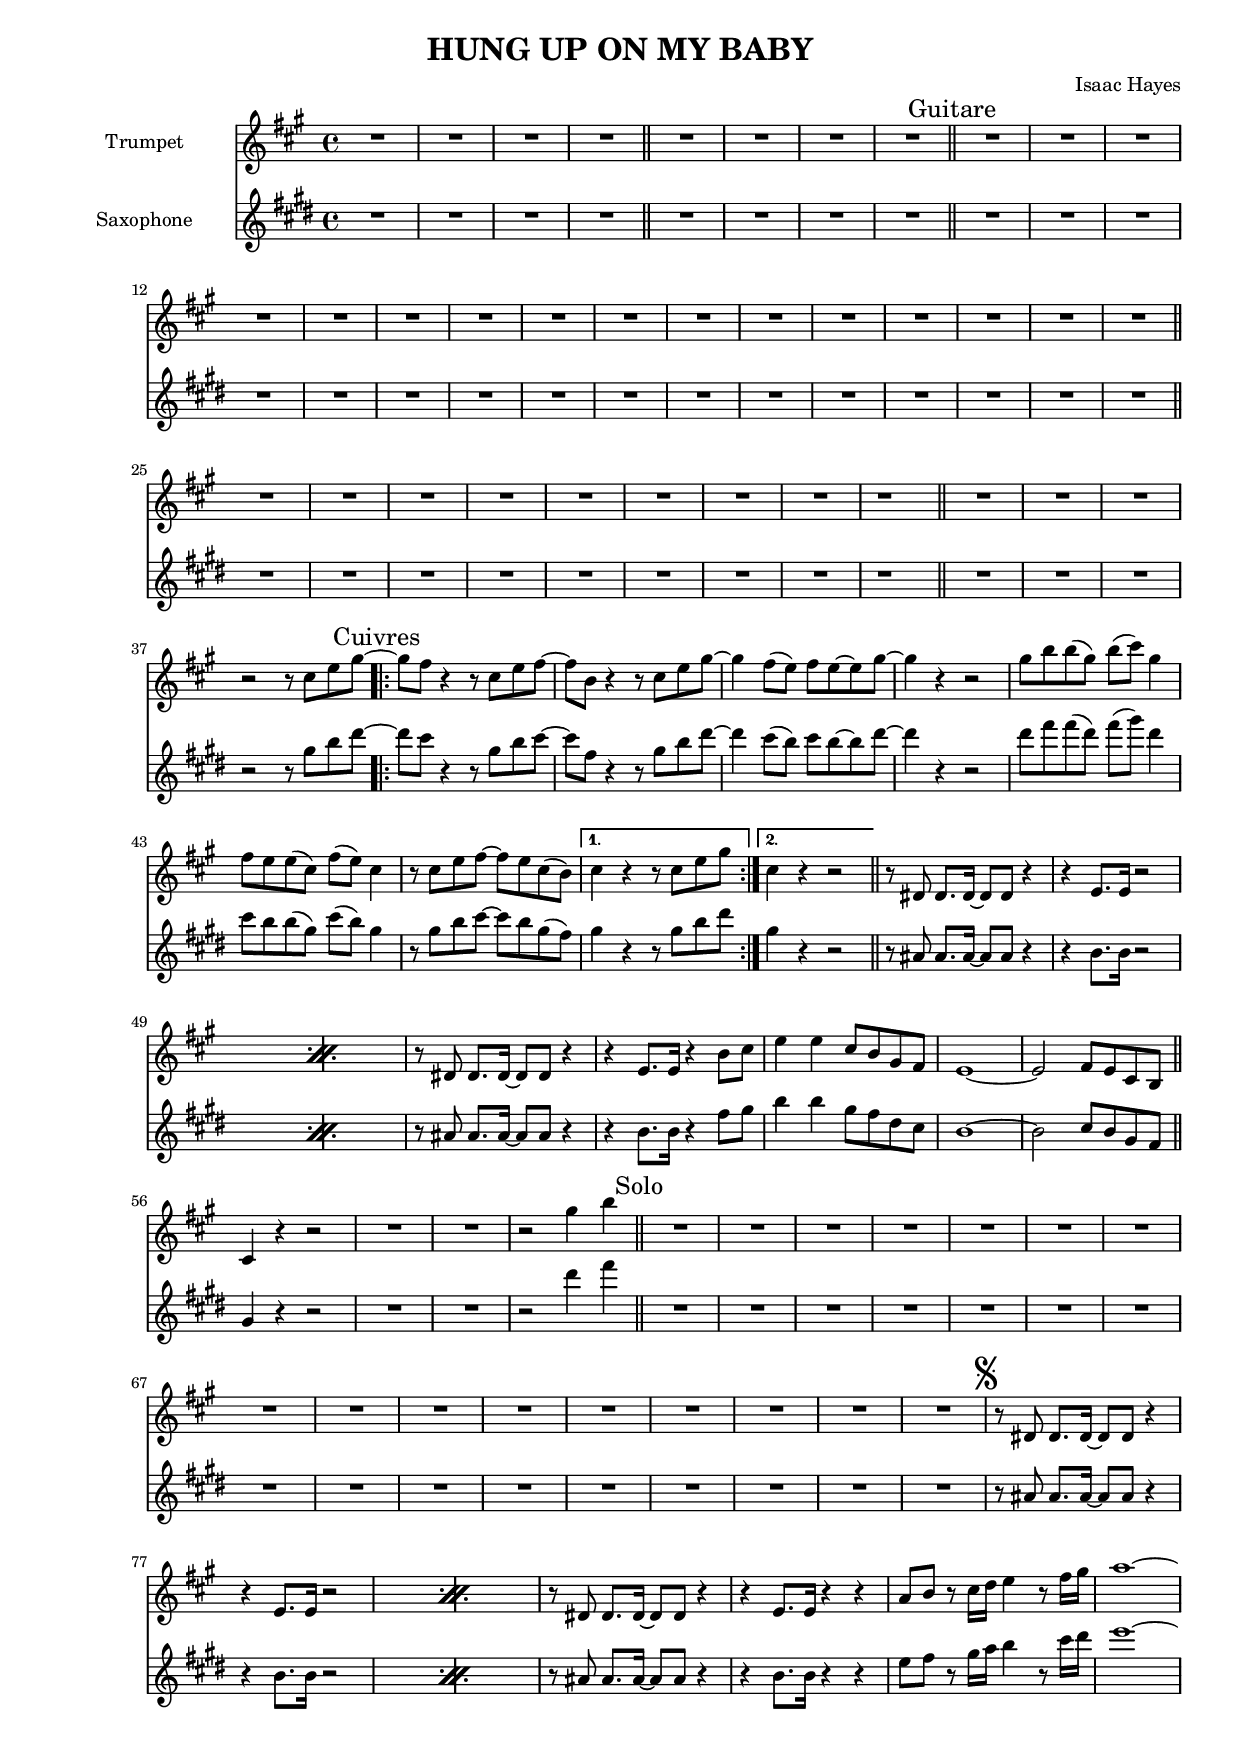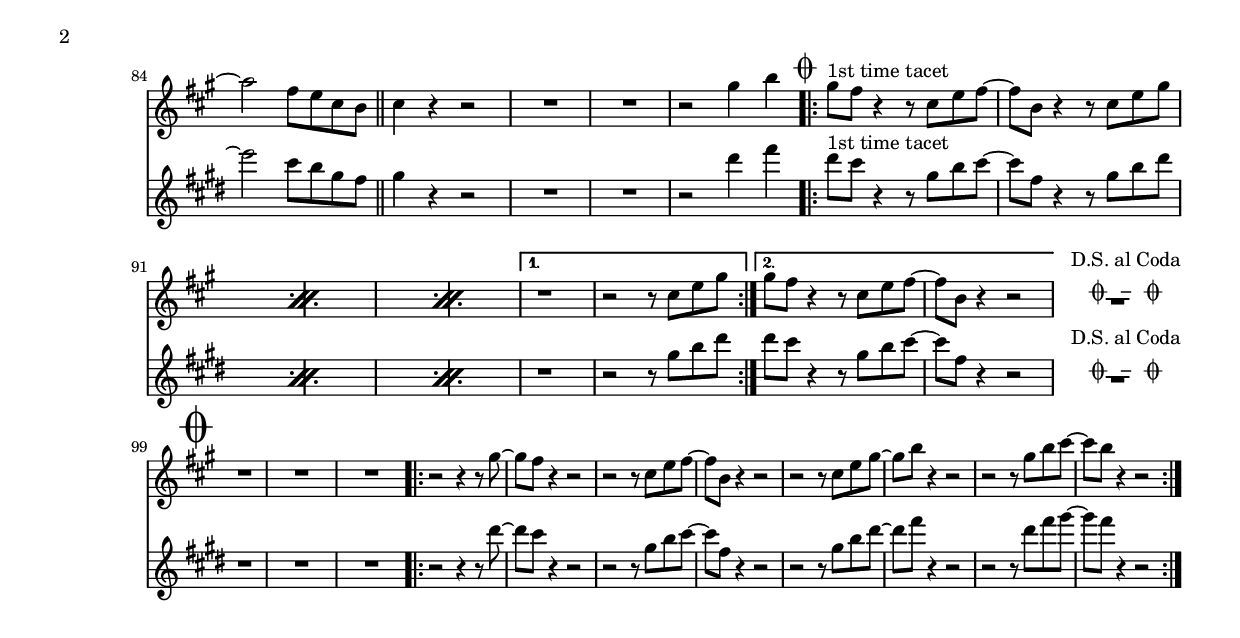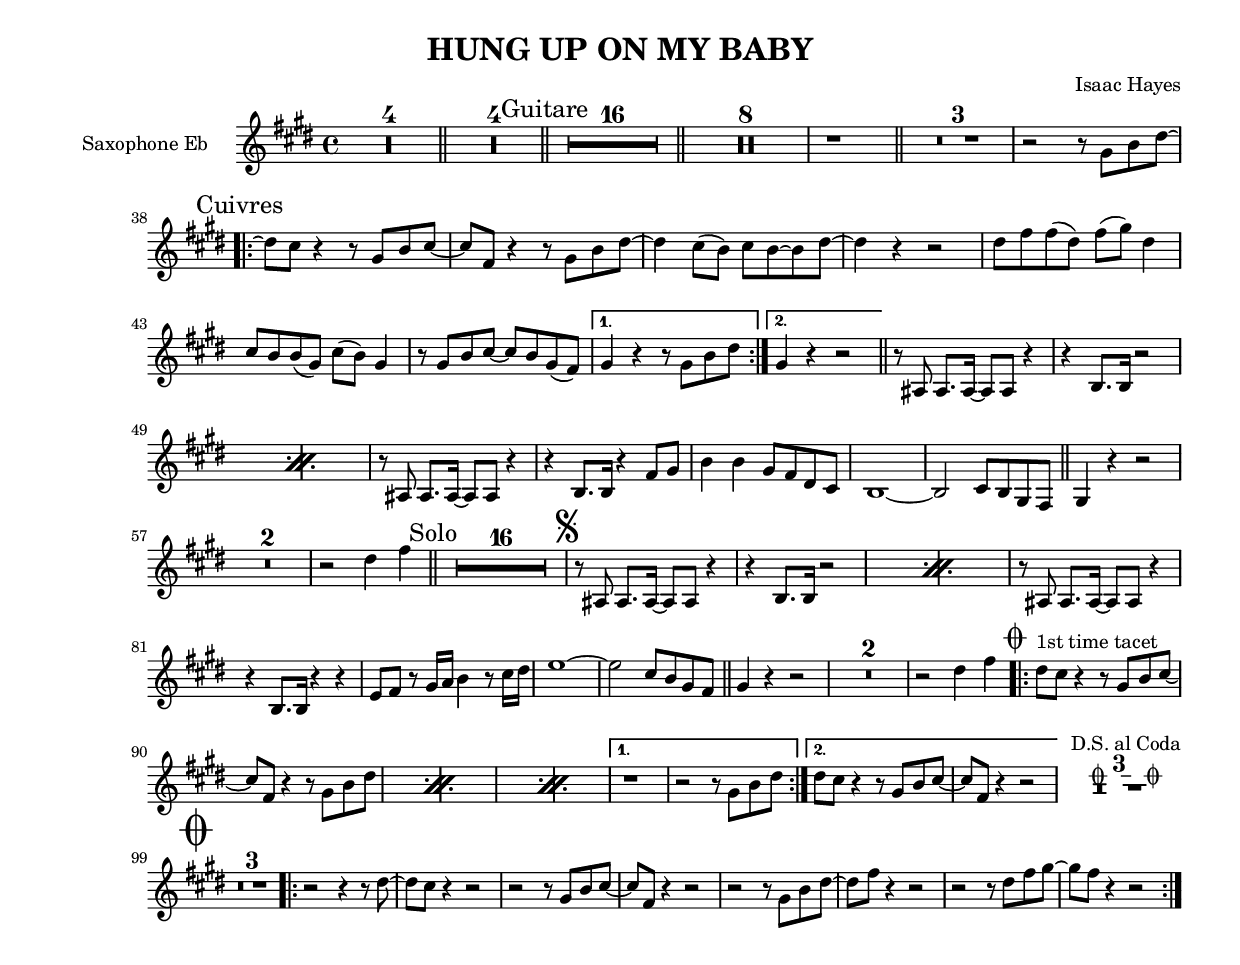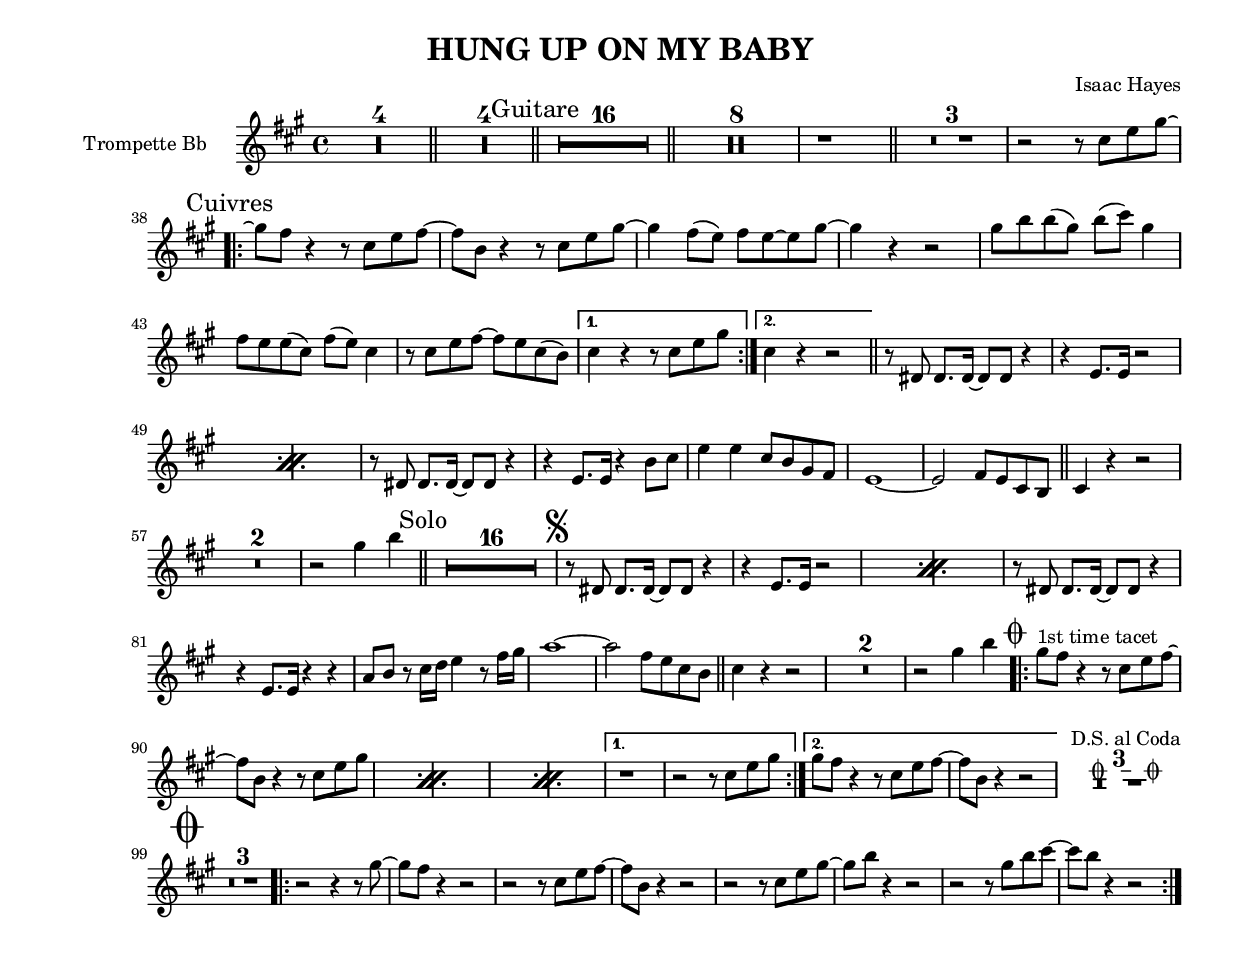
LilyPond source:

\version "2.8.7"

%  \paper {
%     #(define dump-extents #t)
%     indent = 10\mm
%     ragged-right = ##t
%  }

\header {
  title = "HUNG UP ON MY BABY"
  composer = "Isaac Hayes"
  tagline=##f
}

#(set-global-staff-size 17)
\paper {
  indent = 3.0\cm  % space for instrumentName
  short-indent = 1.5\cm  % space for shortInstrumentName
}

trickery = {
  % Here begins the trickery!
    \cadenzaOn
    \stopStaff
        \once \override TextScript.extra-offset = #'( 0 . -3.0 )
        \once \override TextScript.word-space = #1.5
        <>^\markup { \center-column { "D.S. al Coda"
          \line {
            \musicglyph #"scripts.coda"
            \musicglyph #"scripts.tenuto"
            \musicglyph #"scripts.coda"} } }

        % Increasing the unfold counter will expand the staff-free space
        \repeat unfold 1 {
          s1
          \bar ""
        }
        % Resume bar count and show staff lines again
    \startStaff
    \cadenzaOff
}

%{
***********************
*                     *
* Definition des voix *
*                     *
***********************
%}
ci = {
  \repeat "volta" 2 { gis8 fis r4 r8 cis e fis~ | fis b, r4 r8 cis e gis~ | gis4 fis8( e) fis e~e gis~ | gis4 r r2 |
  gis8 b b( gis) b( cis) gis4 fis8 e e( cis) fis( e) cis4 | r8 cis e fis~fis e cis( b) }
  \alternative {{ cis4 r4 r8 cis e gis } {cis,4 r4 r2 }} % {cis,4 r4 r4 gis16 b8 gis16 }
  
}

cii = {
  \repeat "volta" 2 { 
    \repeat "percent" 3 { gis8^"1st time tacet" fis r4 r8 cis e fis~ | fis b, r4 r8 cis e gis | } 
  }
  \alternative { { r1 | r2 r8 cis, e gis | } {gis8 fis r4 r8 cis e fis~ | fis b, r4 r2 |} }
}

backi = {
  \repeat "percent" 2 {r8 dis, dis8. dis16~ dis8 dis8 r4 | r4 e8. e16 r2 |}
  r8 dis dis8. dis16~ dis8 dis8 r4 | r4 e8. e16 r4 b'8 cis | e4 e cis8 b gis fis | e1~ | e2 fis8 e cis b \bar"||"
  cis4 r r2 | R1*2 | r2 gis''4 b 
}

backii = {
  \repeat "percent" 2 {r8 dis,, dis8. dis16~ dis8 dis8 r4 | r4 e8. e16 r2 |}
  r8 dis dis8. dis16~ dis8 dis8 r4 | r4 e8. e16 r4 r4 | a8 b r cis16 d e4 r8 fis16 gis | a1~ | a2 fis8 e cis b \bar"||"
  cis4 r r2 | R1*2 | r2 gis'4 b 
}

ri = {
  b2. gis8 cis~ | cis gis~ gis2 gis16 b8 gis16 |
}

% ***** Saxophone *****

saxMusic = \relative c'' {
      \clef G
      \key a \major
      \time 4/4
      R1*4 \bar"||"
      R1*4 \bar"||"
      \mark "Guitare"
      R1*16 \bar"||"
      R1*8 r1 \bar"||"
      R1*3 r2 r8 cis e gis~
      \mark "Cuivres"
      \ci \bar"||"
      \backi \bar"||"
      \mark "Solo"
      R1*8*2
      \mark \markup { \musicglyph #"scripts.segno" }
      \backii
      \mark \markup { \musicglyph #"scripts.coda" }
      \cii 
      
      \trickery
	
        \break
	% Show up, you clef and key!
	\once \override Staff.KeySignature.break-visibility = #end-of-line-invisible
	\once \override Staff.Clef.break-visibility = #end-of-line-invisible
	\once \override Score.RehearsalMark.extra-offset = #'( -5 . .5 )
	\once \override Score.RehearsalMark.font-size = #5
	\mark \markup { \musicglyph #"scripts.coda" }
	R1*3 
	\repeat "volta" 2 { r2 r4 r8 gis'~ | gis fis r4 r2 | r2 r8 cis e fis~ fis b, r4 r2 |
	r2 r8 cis e gis~ gis b r4 r2 | r2 r8 gis b cis~ cis b r4 r2 |} %\bar"|."
}

%{
**************************
*                        *
* Mise en place des voix *
*                        *
**************************
%}

\book{
  \bookOutputSuffix "Conducteur"
  \header {
      % piece = "I. Introduction"
  }
  \score {
   <<
    <<
     \new Staff \relative c' {
	  \set Staff.instrumentName = #"Trumpet"
	  \set Staff.midiInstrument = #"trumpet"
	   \saxMusic
     }
     >>
     \new StaffGroup = "StaffGroup_strings" <<
             \new Staff = "Staff_Guitar" {
                  \set Staff.instrumentName = #"Saxophone"
                  \set Staff.midiInstrument = #"overdriven guitar"
                  \transpose ees bes {\saxMusic}
              }
     >>
   >>
    \layout { }
    \midi{ \tempo 4 = 180  }
  }
}

\book{
  \bookOutputSuffix "Sax-Eb"
  \header {
      %piece = "I. Introduction"
      %tagline=##f
  }
  \score {
    <<
      \new Staff \relative c' {
	  \set Staff.instrumentName = #"Saxophone Eb"
	  \set Staff.midiInstrument = #"guitar"
	  %\tempo 4=120
	  \compressFullBarRests
	  \transpose ees bes, {\saxMusic}
     }
   >>
    \layout { }
  }
}

\book{
  \bookOutputSuffix "Trp-Bb"
  \header {
      %piece = "I. Introduction"
      %tagline=##f
  }
  \score {
    <<
      \new Staff \relative c' {
	  \set Staff.instrumentName = #"Trompette Bb"
	  \set Staff.midiInstrument = #"guitar"
	  %\tempo 4=120
	  \compressFullBarRests
	  \saxMusic
     }
   >>
    \layout { }
  }
}